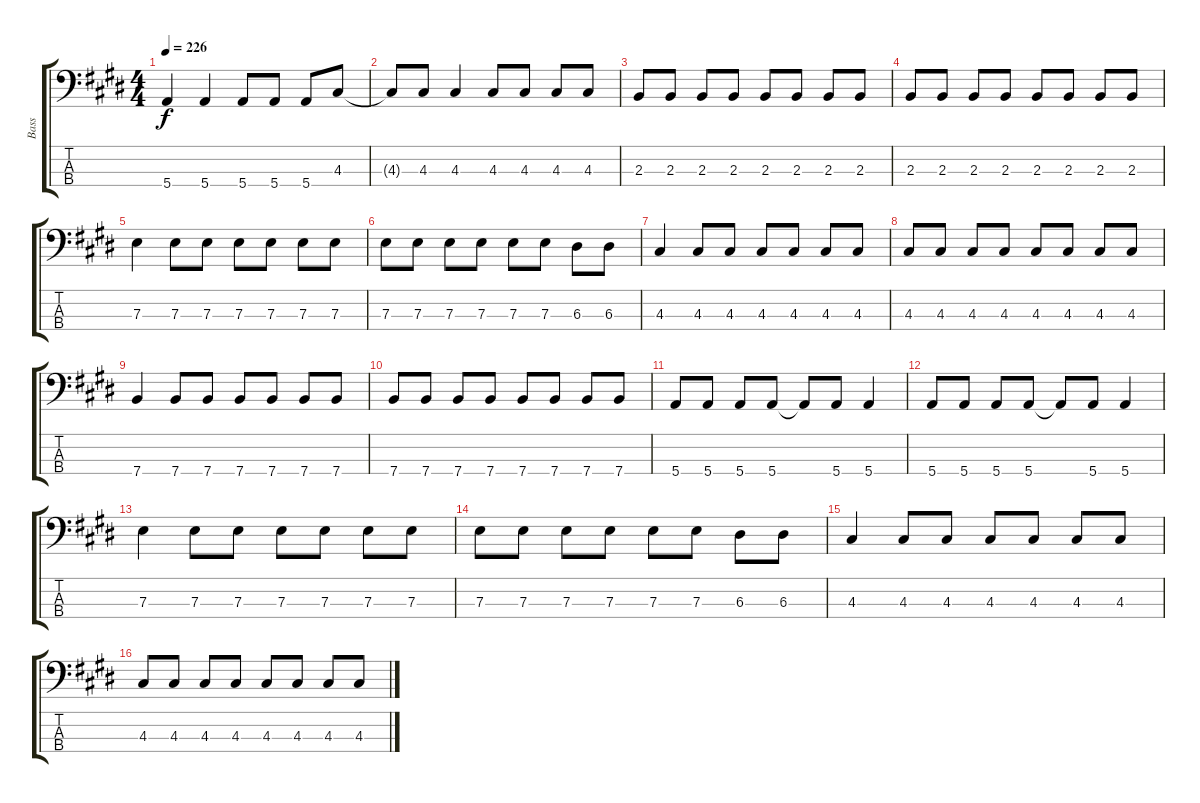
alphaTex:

\track ("Bass" "Bass") {instrument electricbassfinger}
\staff {score tabs}
\tuning (G2 D2 A1 E1) {hide}
\ts (4 4)
\tempo 226
\clef f4
\ks e
5.4.4{dy f} 5.4.4 5.4.8 5.4.8 5.4.8 4.3.8 |
4.3{t}.8 4.3.8 4.3.4 4.3.8 4.3.8 4.3.8 4.3.8 |
2.3.8 2.3.8 2.3.8 2.3.8 2.3.8 2.3.8 2.3.8 2.3.8 |
2.3.8 2.3.8 2.3.8 2.3.8 2.3.8 2.3.8 2.3.8 2.3.8 |
7.3.4 7.3.8 7.3.8 7.3.8 7.3.8 7.3.8 7.3.8 |
7.3.8 7.3.8 7.3.8 7.3.8 7.3.8 7.3.8 6.3.8 6.3.8 |
4.3.4 4.3.8 4.3.8 4.3.8 4.3.8 4.3.8 4.3.8 |
4.3.8 4.3.8 4.3.8 4.3.8 4.3.8 4.3.8 4.3.8 4.3.8 |
7.4.4 7.4.8 7.4.8 7.4.8 7.4.8 7.4.8 7.4.8 |
7.4.8 7.4.8 7.4.8 7.4.8 7.4.8 7.4.8 7.4.8 7.4.8 |
5.4.8 5.4.8 5.4.8 5.4.8 5.4{t}.8 5.4.8 5.4.4 |
5.4.8 5.4.8 5.4.8 5.4.8 5.4{t}.8 5.4.8 5.4.4 |
7.3.4 7.3.8 7.3.8 7.3.8 7.3.8 7.3.8 7.3.8 |
7.3.8 7.3.8 7.3.8 7.3.8 7.3.8 7.3.8 6.3.8 6.3.8 |
4.3.4 4.3.8 4.3.8 4.3.8 4.3.8 4.3.8 4.3.8 |
4.3.8 4.3.8 4.3.8 4.3.8 4.3.8 4.3.8 4.3.8 4.3.8
